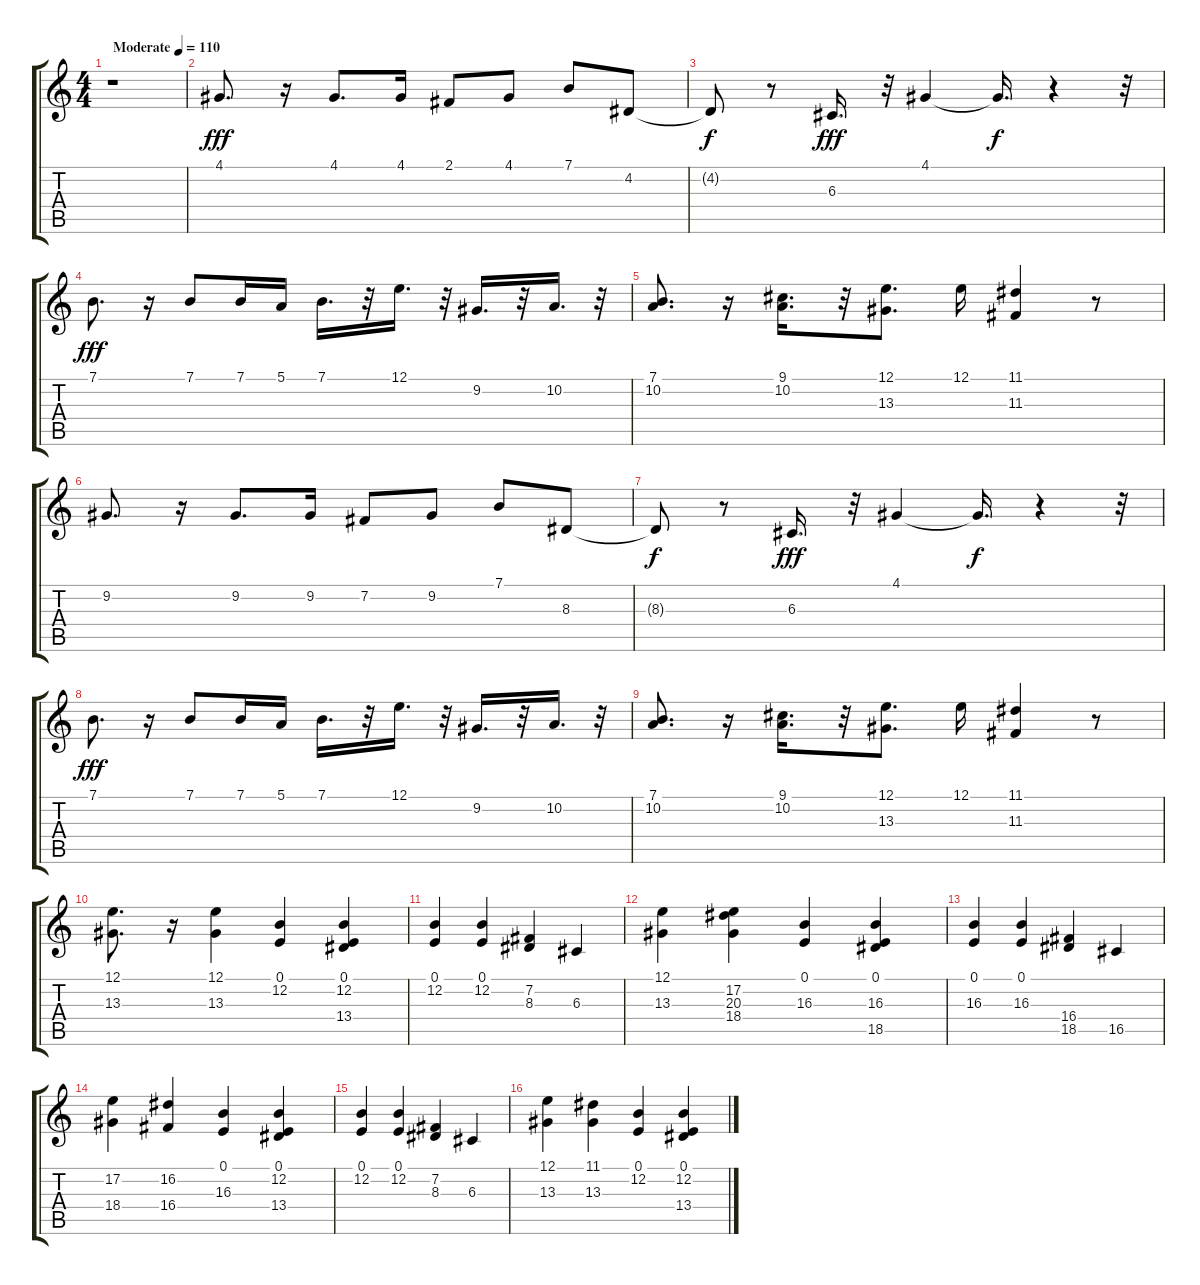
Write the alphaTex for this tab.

\track "" {instrument acousticgrandpiano}
\staff {score tabs}
\tuning (E4 B3 G3 D3 A2 E2) {hide}
\ts (4 4)
\tempo (110 "Moderate")
\clef g2
\ks c
r.1{dy fff instrument acousticgrandpiano} |
4.1.8{d} r.16 4.1.8{d} 4.1.16 2.1.8 4.1.8 7.1.8 4.2.8 |
4.2{t}.8{dy f} r.8 6.3.16{d dy fff} r.32 4.1.4 4.1{t}.16{d dy f} r.4 r.32 |
7.1.8{d dy fff} r.16 7.1.8 7.1.16 5.1.16 7.1.16{d} r.32 12.1.16{d} r.32 9.2.16{d} r.32 10.2.16{d} r.32 |
(7.1 10.2).8{d} r.16 (9.1 10.2).16{d} r.32 (12.1 13.3).8{d} 12.1.16 (11.1 11.3).4 r.8 |
9.2.8{d} r.16 9.2.8{d} 9.2.16 7.2.8 9.2.8 7.1.8 8.3.8 |
8.3{t}.8{dy f} r.8 6.3.16{d dy fff} r.32 4.1.4 4.1{t}.16{d dy f} r.4 r.32 |
7.1.8{d dy fff} r.16 7.1.8 7.1.16 5.1.16 7.1.16{d} r.32 12.1.16{d} r.32 9.2.16{d} r.32 10.2.16{d} r.32 |
(7.1 10.2).8{d} r.16 (9.1 10.2).16{d} r.32 (12.1 13.3).8{d} 12.1.16 (11.1 11.3).4 r.8 |
(12.1 13.3).8{d} r.16 (12.1 13.3).4 (0.1 12.2).4 (0.1 12.2 13.4).4 |
(0.1 12.2).4 (0.1 12.2).4 (7.2 8.3).4 6.3.4 |
(12.1 13.3).4 (17.2 20.3 18.4).4 (0.1 16.3).4 (0.1 16.3 18.5).4 |
(0.1 16.3).4 (0.1 16.3).4 (16.4 18.5).4 16.5.4 |
(17.2 18.4).4 (16.2 16.4).4 (0.1 16.3).4 (0.1 12.2 13.4).4 |
(0.1 12.2).4 (0.1 12.2).4 (7.2 8.3).4 6.3.4 |
(12.1 13.3).4 (11.1 13.3).4 (0.1 12.2).4 (0.1 12.2 13.4).4
